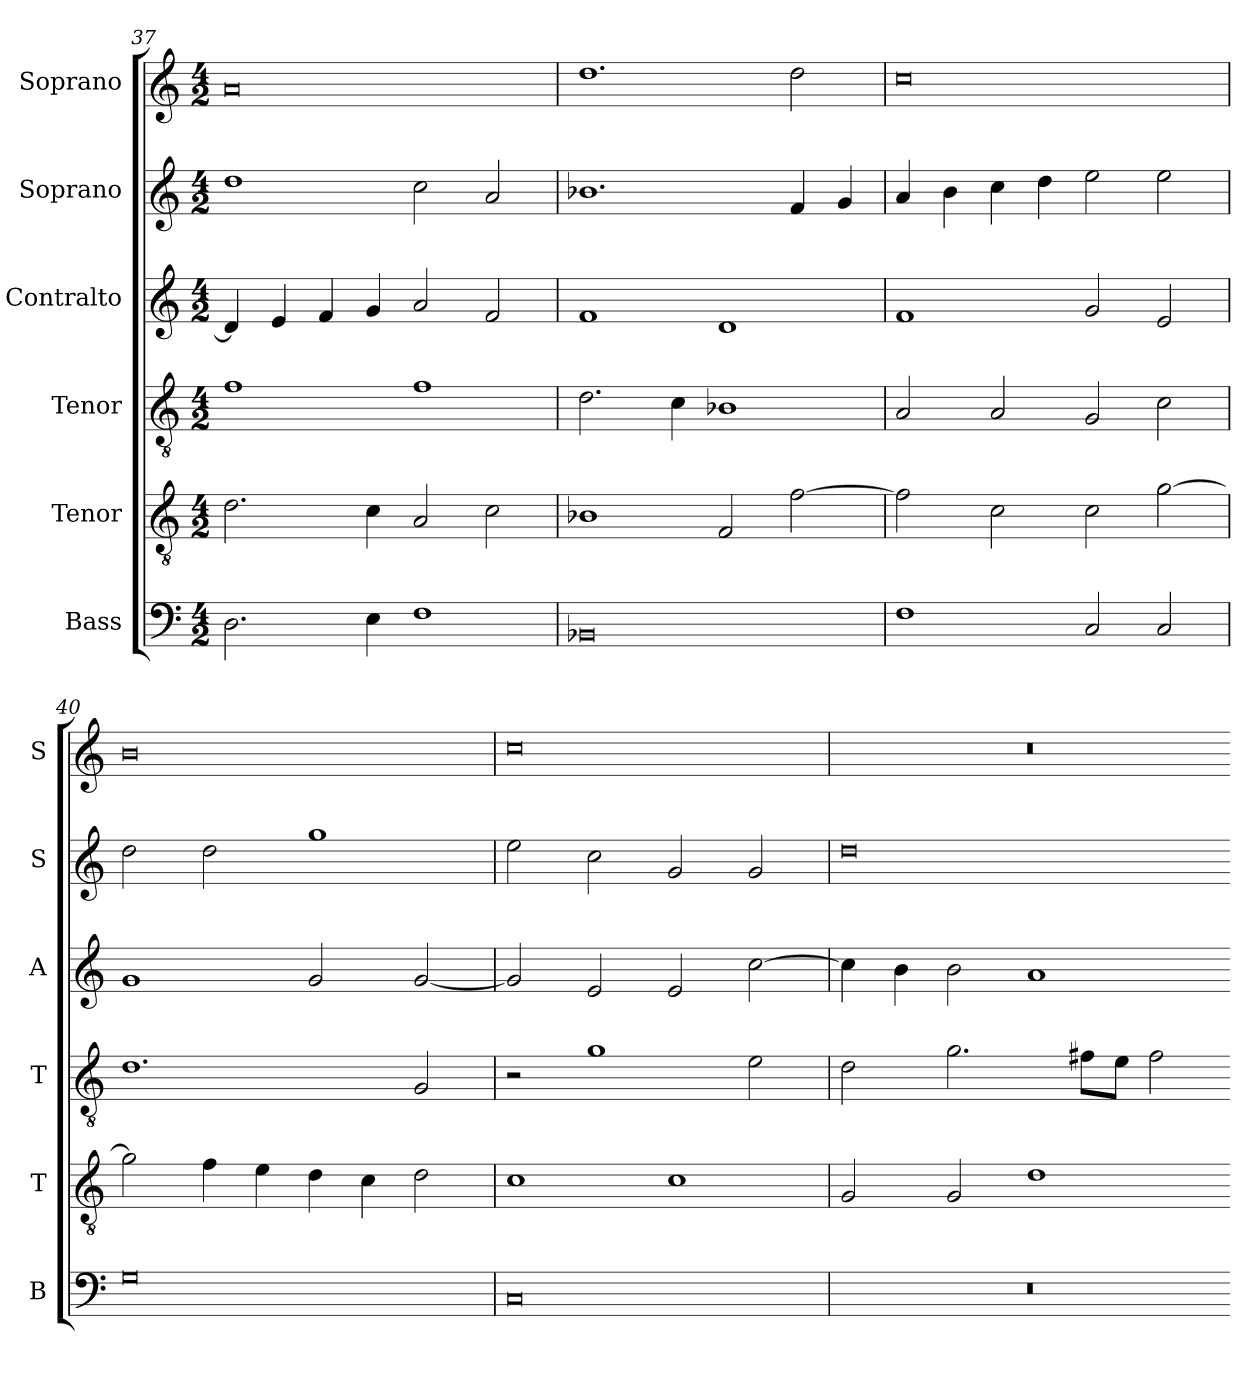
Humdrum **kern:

**kern	**kern	**kern	**kern	**kern	**kern
*part6	*part5	*part4	*part3	*part2	*part1
*staff6	*staff5	*staff4	*staff3	*staff2	*staff1
*I"Bass	*I"Tenor	*I"Tenor	*I"Contralto	*I"Soprano	*I"Soprano
*I'B	*I'T	*I'T	*I'A	*I'S	*I'S
*clefF4	*clefGv2	*clefGv2	*clefG2	*clefG2	*clefG2
*k[]	*k[]	*k[]	*k[]	*k[]	*k[]
*G:mix	*G:mix	*G:mix	*G:mix	*G:mix	*G:mix
*M4/2	*M4/2	*M4/2	*M4/2	*M4/2	*M4/2
=37	=37	=37	=37	=37	=37
2.D	2.d	1f	4d]	1dd	0a
.	.	.	4e	.	.
.	.	.	4f	.	.
4E	4c	.	4g	.	.
1F	2A	1f	2a	2cc	.
.	2c	.	2f	2a	.
=38	=38	=38	=38	=38	=38
0BB-X	1B-X	2.d	1f	1.b-X	1.dd
.	.	4c	.	.	.
.	2F	1B-X	1d	.	.
.	[2f	.	.	4f	2dd
.	.	.	.	4g	.
=39	=39	=39	=39	=39	=39
1F	2f]	2A	1f	4a	0cc
.	.	.	.	4b	.
.	2c	2A	.	4cc	.
.	.	.	.	4dd	.
2C	2c	2G	2g	2ee	.
2C	[2g	2c	2e	2ee	.
=40	=40	=40	=40	=40	=40
0G	2g]	1.d	1g	2dd	0b
.	4f	.	.	2dd	.
.	4e	.	.	.	.
.	4d	.	2g	1gg	.
.	4c	.	.	.	.
.	2d	2G	[2g	.	.
=41	=41	=41	=41	=41	=41
0C	1c	2r	2g]	2ee	0cc
.	.	1g	2e	2cc	.
.	1c	.	2e	2g	.
.	.	2e	[2cc	2g	.
=42	=42	=42	=42	=42	=42
0r	2G	2d	4cc]	0dd	0r
.	.	.	4b	.	.
.	2G	2.g	2b	.	.
.	1d	.	1a	.	.
.	.	8f#X\L	.	.	.
.	.	8e\J	.	.	.
.	.	2f#	.	.	.
=-	=-	=-	=-	=-	=-
*-	*-	*-	*-	*-	*-
